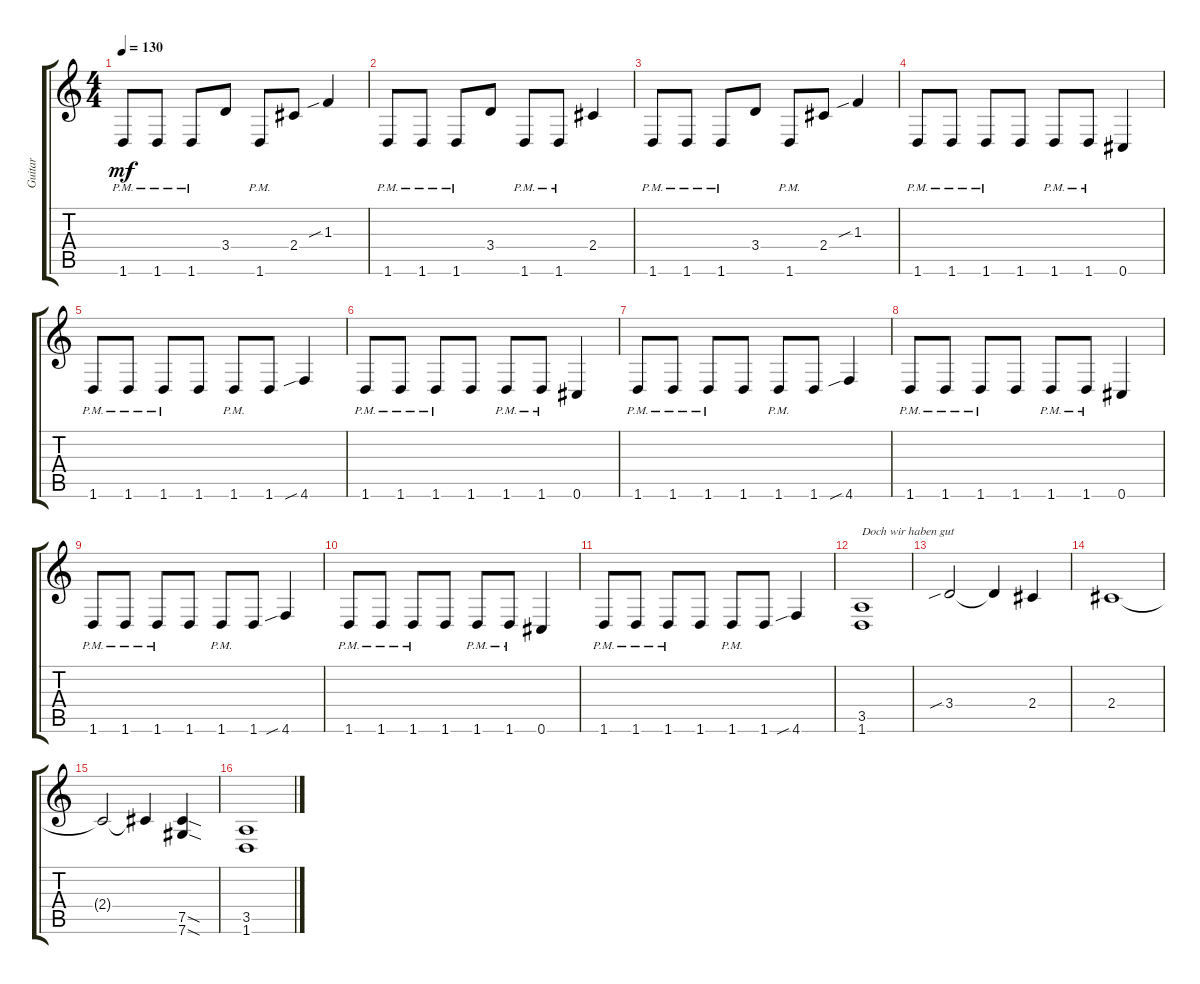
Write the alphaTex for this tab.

\track ("Guitar" "Guitar") {instrument distortionguitar}
\staff {score tabs}
\tuning (Db4 Ab3 E3 B2 Gb2 Db2) {hide}
\ts (4 4)
\tempo 130
\clef g2
\ks c
1.6{pm}.8{dy mf} 1.6{pm}.8 1.6{pm}.8 3.4.8 1.6{pm}.8 2.4.8 1.3{sib}.4 |
1.6{pm}.8 1.6{pm}.8 1.6{pm}.8 3.4.8 1.6{pm}.8 1.6{pm}.8 2.4.4 |
1.6{pm}.8 1.6{pm}.8 1.6{pm}.8 3.4.8 1.6{pm}.8 2.4.8 1.3{sib}.4 |
1.6{pm}.8 1.6{pm}.8 1.6{pm}.8 1.6.8 1.6{pm}.8 1.6{pm}.8 0.6.4 |
1.6{pm}.8 1.6{pm}.8 1.6{pm}.8 1.6.8 1.6{pm}.8 1.6.8 4.6{sib}.4 |
1.6{pm}.8 1.6{pm}.8 1.6{pm}.8 1.6.8 1.6{pm}.8 1.6{pm}.8 0.6.4 |
1.6{pm}.8 1.6{pm}.8 1.6{pm}.8 1.6.8 1.6{pm}.8 1.6.8 4.6{sib}.4 |
1.6{pm}.8 1.6{pm}.8 1.6{pm}.8 1.6.8 1.6{pm}.8 1.6{pm}.8 0.6.4 |
1.6{pm}.8 1.6{pm}.8 1.6{pm}.8 1.6.8 1.6{pm}.8 1.6.8 4.6{sib}.4 |
1.6{pm}.8 1.6{pm}.8 1.6{pm}.8 1.6.8 1.6{pm}.8 1.6{pm}.8 0.6.4 |
1.6{pm}.8 1.6{pm}.8 1.6{pm}.8 1.6.8 1.6{pm}.8 1.6.8 4.6{sib}.4 |
(3.5 1.6).1{txt "Doch wir haben gut"} |
3.4{sib}.2 3.4{t}.4 2.4.4 |
2.4.1 |
2.4{t}.2 2.4{t}.4 (7.5{sod} 7.6{sod}).4 |
(3.5 1.6).1
